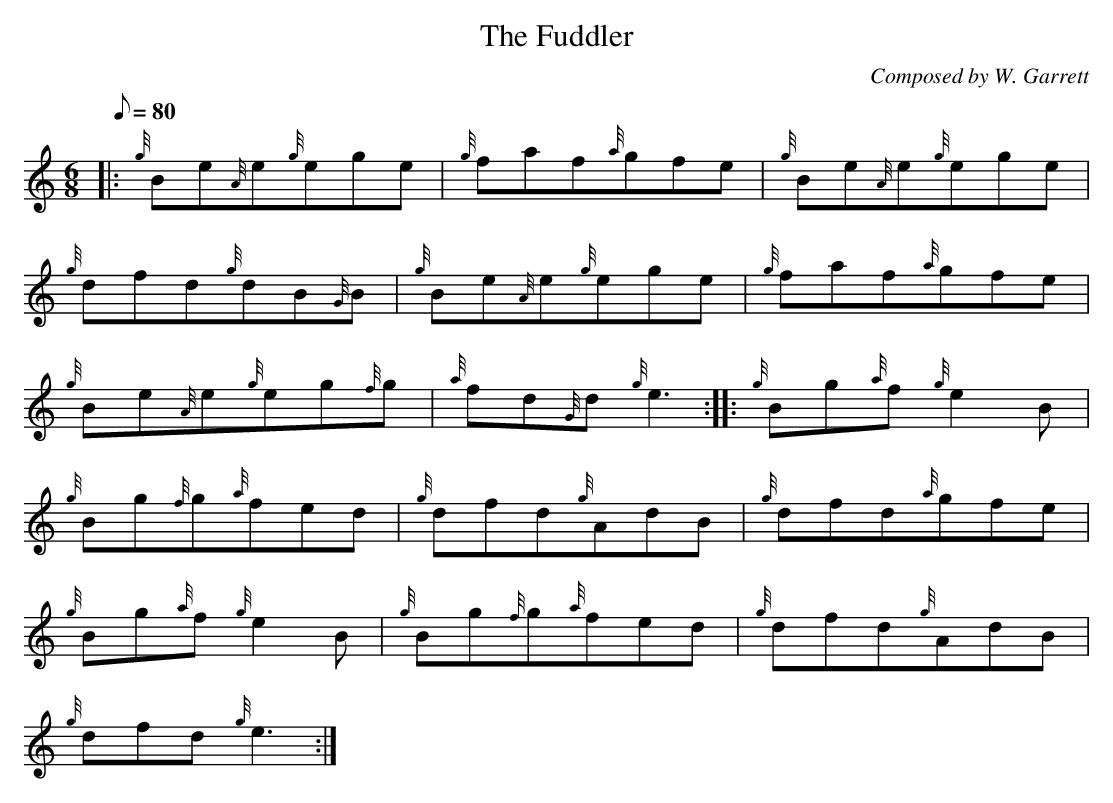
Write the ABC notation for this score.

X:1
T:The Fuddler
M:6/8
L:1/8
Q:80
C:Composed by W. Garrett
K:HP
|: {g}Be{A}e{g}ege | \
{g}faf{a}gfe | \
{g}Be{A}e{g}ege |
{g}dfd{g}dB{G}B | \
{g}Be{A}e{g}ege | \
{g}faf{a}gfe |
{g}Be{A}e{g}eg{f}g | \
{a}fd{G}d{g}e3 :: \
{g}Bg{a}f{g}e2B |
{g}Bg{f}g{a}fed | \
{g}dfd{g}AdB | \
{g}dfd{a}gfe |
{g}Bg{a}f{g}e2B | \
{g}Bg{f}g{a}fed | \
{g}dfd{g}AdB |
{g}dfd{g}e3 :|
